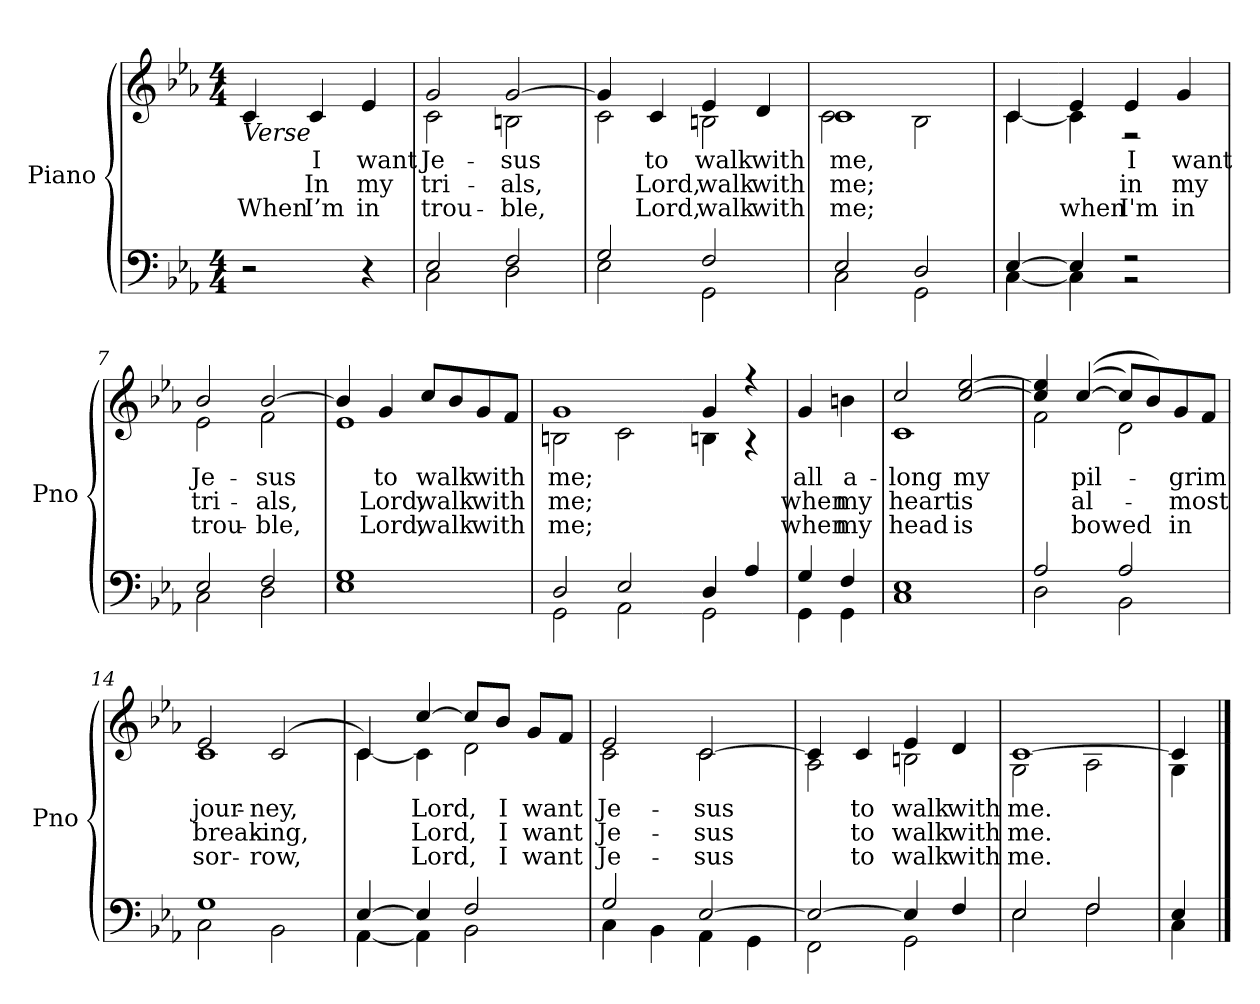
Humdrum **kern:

**kern	**kern	**text	**text	**text
*part2	*part1	*part1	*part1	*part1
*staff2	*staff1	*staff1	*staff1	*staff1
*I"Piano	*I"Piano	*	*	*
*I'Pno	*I'Pno	*	*	*
*clefF4	*clefG2	*	*	*
*k[b-e-a-]	*k[b-e-a-]	*	*	*
*M4/4	*M4/4	*	*	*
=1	=1	=1	=1	=1
!	!LO:TX:b:i:t=Verse	!	!	!
!	!	!	!	!LO:LY:b
2r	4c!/	.	.	When
!	!	!LO:LY:b	!LO:LY:b	!LO:LY:b
.	4c/	I	In	I’m
!	!	!LO:LY:b	!LO:LY:b	!LO:LY:b
4r	4e-/	want	my	in
=2	=2	=2	=2	=2
*^	*	*	*	*
!	!	!	!LO:LY:b	!LO:LY:b	!LO:LY:b
*	*	*^	*	*	*
2E-/	2C\	2g/	2c\	Je-	tri-	trou-
!	!	!	!	!LO:LY:b	!LO:LY:b	!LO:LY:b
2F/	2D\	[2g/	2Bn\	-sus	-als,	-ble,
=3	=3	=3	=3	=3	=3	=3
2G/	2E-\	4g/]	2c\	.	.	.
!	!	!	!	!LO:LY:b	!LO:LY:b	!LO:LY:b
.	.	4c/	.	to	Lord,	Lord,
!	!	!	!	!LO:LY:b	!LO:LY:b	!LO:LY:b
2F/	2GG\	4e-/	2Bn\	walk	walk	walk
!	!	!	!	!LO:LY:b	!LO:LY:b	!LO:LY:b
.	.	4d/	.	with	with	with
=4	=4	=4	=4	=4	=4	=4
!	!	!	!	!LO:LY:b	!LO:LY:b	!LO:LY:b
2E-/	2C\	1c	2c\	me,	me;	me;
2D/	2GG\	.	2B-\	.	.	.
=5	=5	=5	=5	=5	=5	=5
[4E-/	[4C\	4c/	[4c\	.	.	.
!!LO:LB:g=z	!!
=6-	=6-	=6-	=6-	=6-	=6-	=6-
!	!	!	!	!	!	!LO:LY:b
4E-/]	4C\]	4e-!/	4c\]	.	.	when
!	!	!	!	!LO:LY:b	!LO:LY:b	!LO:LY:b
2r	2r	4e-/	2r	I	in	I'm
!	!	!	!	!LO:LY:b	!LO:LY:b	!LO:LY:b
.	.	4g/	.	want	my	in
=7	=7	=7	=7	=7	=7	=7
!	!	!	!	!LO:LY:b	!LO:LY:b	!LO:LY:b
2E-/	2C\	2b-/	2e-\	Je-	tri-	trou-
!	!	!	!	!LO:LY:b	!LO:LY:b	!LO:LY:b
2F/	2D\	[2b-/	2f\	-sus	-als,	-ble,
=8	=8	=8	=8	=8	=8	=8
1G	1E-	4b-/]	1e-	.	.	.
!	!	!	!	!LO:LY:b	!LO:LY:b	!LO:LY:b
.	.	4g/	.	to	Lord,	Lord,
!	!	!	!	!LO:LY:b	!LO:LY:b	!LO:LY:b
.	.	8cc/L	.	walk	walk	walk
.	.	8b-/	.	.	.	.
!	!	!	!	!LO:LY:b	!LO:LY:b	!LO:LY:b
.	.	8g/	.	with	with	with
.	.	8f/J	.	.	.	.
=9	=9	=9	=9	=9	=9	=9
!	!	!	!	!LO:LY:b	!LO:LY:b	!LO:LY:b
2D/	2GG\	1g	2Bn\	me;	me;	me;
2E-/	2AA-\	.	2c\	.	.	.
!!LO:LB:g=z	!!
=10-	=10-	=10-	=10-	=10-	=10-	=10-
4D/	2GG\	4g/	4Bn\	.	.	.
4A-/	.	4r	4r	.	.	.
=11	=11	=11	=11	=11	=11	=11
!	!	!	!	!LO:LY:b	!LO:LY:b	!LO:LY:b
*	*	*v	*v	*	*	*
4G/	4GG\	4g/	all	when	when
!	!	!	!LO:LY:b	!LO:LY:b	!LO:LY:b
4F/	4GG\	4bn\	a-	my	my
=12	=12	=12	=12	=12	=12
!	!	!	!LO:LY:b	!LO:LY:b	!LO:LY:b
*	*	*^	*	*	*
1E-	1C	2cc/	1c	-long	heart	head
!	!	!	!	!LO:LY:b	!LO:LY:b	!LO:LY:b
.	.	[2cc/ [2ee-!/	.	my	is	is
=13	=13	=13	=13	=13	=13	=13
2A-/	2D\	4cc/] 4ee-!/]	2f\	.	.	.
!	!	!	!	!LO:LY:b	!LO:LY:b	!LO:LY:b
.	.	(>(>[4cc/	.	pil-	al-	bowed
2A-/	2BB-\	8cc/L])	2d\	.	.	.
.	.	8b-/)	.	.	.	.
!	!	!	!	!LO:LY:b	!LO:LY:b	!LO:LY:b
.	.	8g/	.	-grim	-most	in
.	.	8f/J	.	.	.	.
=14	=14	=14	=14	=14	=14	=14
!	!	!	!	!LO:LY:b	!LO:LY:b	!LO:LY:b
1G	2C\	2e-/	1c	jour-	break-	sor-
!	!	!	!	!LO:LY:b	!LO:LY:b	!LO:LY:b
.	2BB-\	(>2c/	.	-ney,	-ing,	-row,
=15	=15	=15	=15	=15	=15	=15
[4E-/	[4AA-\	4c/)	[4c\	.	.	.
!!LO:LB:g=z	!!
=16-	=16-	=16-	=16-	=16-	=16-	=16-
!	!	!	!	!LO:LY:b	!LO:LY:b	!LO:LY:b
4E-/]	4AA-\]	[4cc/	4c\]	Lord,	Lord,	Lord,
2F/	2BB-\	8cc/L]	2d\	.	.	.
!	!	!	!	!LO:LY:b	!LO:LY:b	!LO:LY:b
.	.	8b-/J	.	I	I	I
!	!	!	!	!LO:LY:b	!LO:LY:b	!LO:LY:b
.	.	8g/L	.	want	want	want
.	.	8f/J	.	.	.	.
=17	=17	=17	=17	=17	=17	=17
!	!	!	!	!LO:LY:b	!LO:LY:b	!LO:LY:b
2G/	4C\	2e-/	2c\	Je-	Je-	Je-
.	4BB-\	.	.	.	.	.
!	!	!	!	!LO:LY:b	!LO:LY:b	!LO:LY:b
[2E-/	4AA-\	[2c/	2c\	-sus	-sus	-sus
.	4GG\	.	.	.	.	.
=18	=18	=18	=18	=18	=18	=18
2E-/_	2FF\	4c/]	2A-\	.	.	.
!	!	!	!	!LO:LY:b	!LO:LY:b	!LO:LY:b
.	.	4c/	.	to	to	to
!	!	!	!	!LO:LY:b	!LO:LY:b	!LO:LY:b
4E-/]	2GG\	4e-/	2Bn\	walk	walk	walk
!	!	!	!	!LO:LY:b	!LO:LY:b	!LO:LY:b
4F/	.	4d/	.	with	with	with
=19	=19	=19	=19	=19	=19	=19
!	!	!	!	!LO:LY:b	!LO:LY:b	!LO:LY:b
2E-/	2E-\	[1c	2G\	me.	me.	me.
2F/	2F\	.	2A-\	.	.	.
=20	=20	=20	=20	=20	=20	=20
4E-/	4C\	4c/]	4G\	.	.	.
*v	*v	*	*	*	*	*
*	*v	*v	*	*	*
==	==	==	==	==
*-	*-	*-	*-	*-
